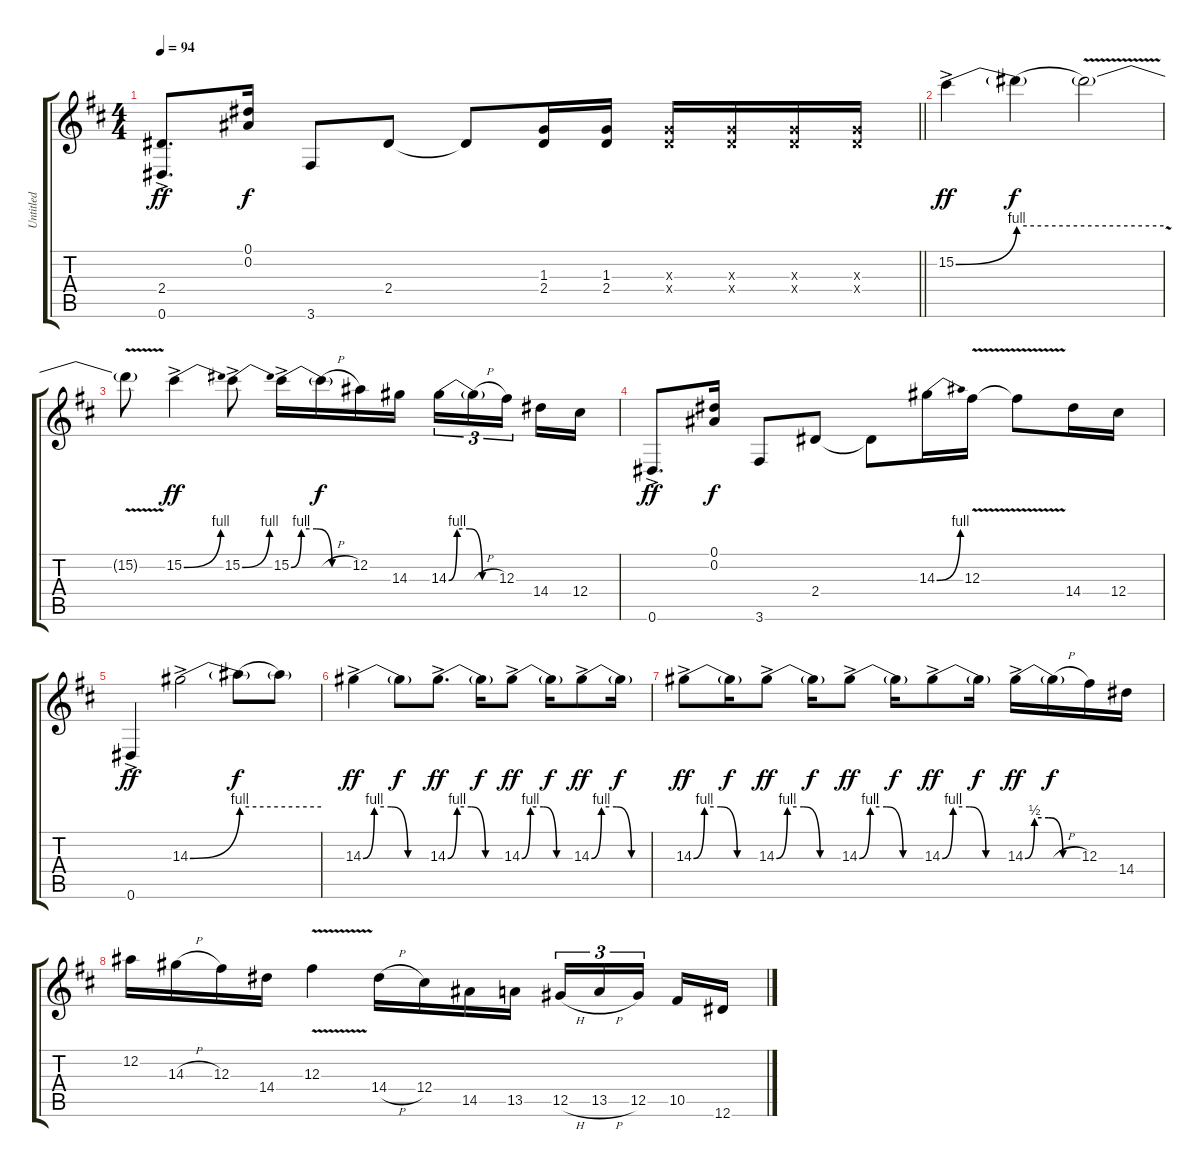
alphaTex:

\track ("Untitled" "Untitled") {instrument overdrivenguitar}
\staff {score tabs}
\tuning (Eb4 Bb3 Gb3 Db3 Ab2 Eb2) {hide}
\ts (4 4)
\tempo 94
\clef g2
\barLineRight lightlight
\ks d
(2.4{t} 0.6{ac}).8{d dy ff} (0.1 0.2).16{dy f} 3.6.8 2.4.8 2.4{t}.8 (1.3 2.4).16 (1.3 2.4).16 (1.3{x} 2.4{x}).16 (1.3{x} 2.4{x}).16 (1.3{x} 2.4{x}).16 (1.3{x} 2.4{x}).16 |
15.2{be (bend 0 0 60 4) ac}.4{dy ff} 15.2{be (hold 0 4 60 4) t}.4{dy f} 15.2{v t}.2 |
15.2{t}.8 15.2{be (bend 0 0 60 4) ac}.4{dy ff} 15.2{be (bend 0 0 60 4) ac}.8 15.2{be (custom 0 0 10 4 25 4 40 0 60 0) ac}.16 15.2{h t}.16{dy f} 12.2.16 14.3.16 14.3{be (custom 0 0 10 4 25 4 40 0 60 0)}.16{tu (3 2)} 14.3{h t}.16{tu (3 2)} 12.3.16{tu (3 2) beam splitsecondary} 14.4.16 12.4.16 |
0.6{ac}.8{d dy ff} (0.1 0.2).16{dy f} 3.6.8 2.4.8 2.4{t}.8 14.3{be (bend 0 0 60 4)}.16 12.3{v}.16 12.3{v t}.8 14.4.16 12.4.16 |
0.6{ac}.4{dy ff} 14.3{be (bend 0 0 60 4) ac}.2 14.3{be (hold 0 4 60 4) t}.8{dy f} 14.3{t}.8 |
14.3{be (custom 0 0 10 4 25 4 40 0 60 0) ac}.4{dy ff} 14.3{t}.8{dy f} 14.3{be (custom 0 0 10 4 25 4 40 0 60 0) ac}.8{d dy ff} 14.3{t}.16{dy f} 14.3{be (custom 0 0 10 4 25 4 40 0 60 0) ac}.8{dy ff} 14.3{t}.16{dy f} 14.3{be (custom 0 0 10 4 25 4 40 0 60 0) ac}.8{dy ff} 14.3{t}.16{dy f} |
14.3{be (custom 0 0 10 4 25 4 40 0 60 0) ac}.8{dy ff} 14.3{t}.16{dy f} 14.3{be (custom 0 0 10 4 25 4 40 0 60 0) ac}.8{dy ff} 14.3{t}.16{dy f} 14.3{be (custom 0 0 10 4 25 4 40 0 60 0) ac}.8{dy ff} 14.3{t}.16{dy f} 14.3{be (custom 0 0 10 4 25 4 40 0 60 0) ac}.8{dy ff} 14.3{t}.16{dy f} 14.3{be (custom 0 0 10 2 25 2 40 0 60 0) ac}.16{dy ff} 14.3{h t}.16{dy f} 12.3.16 14.4.16 |
12.2.16 14.3{h}.16 12.3.16 14.4.16 12.3{v}.4 14.4{h}.16 12.4.16 14.5.16 13.5.16 12.5{h}.16{tu (3 2)} 13.5{h}.16{tu (3 2)} 12.5.16{tu (3 2) beam splitsecondary} 10.5.16 12.6.16
